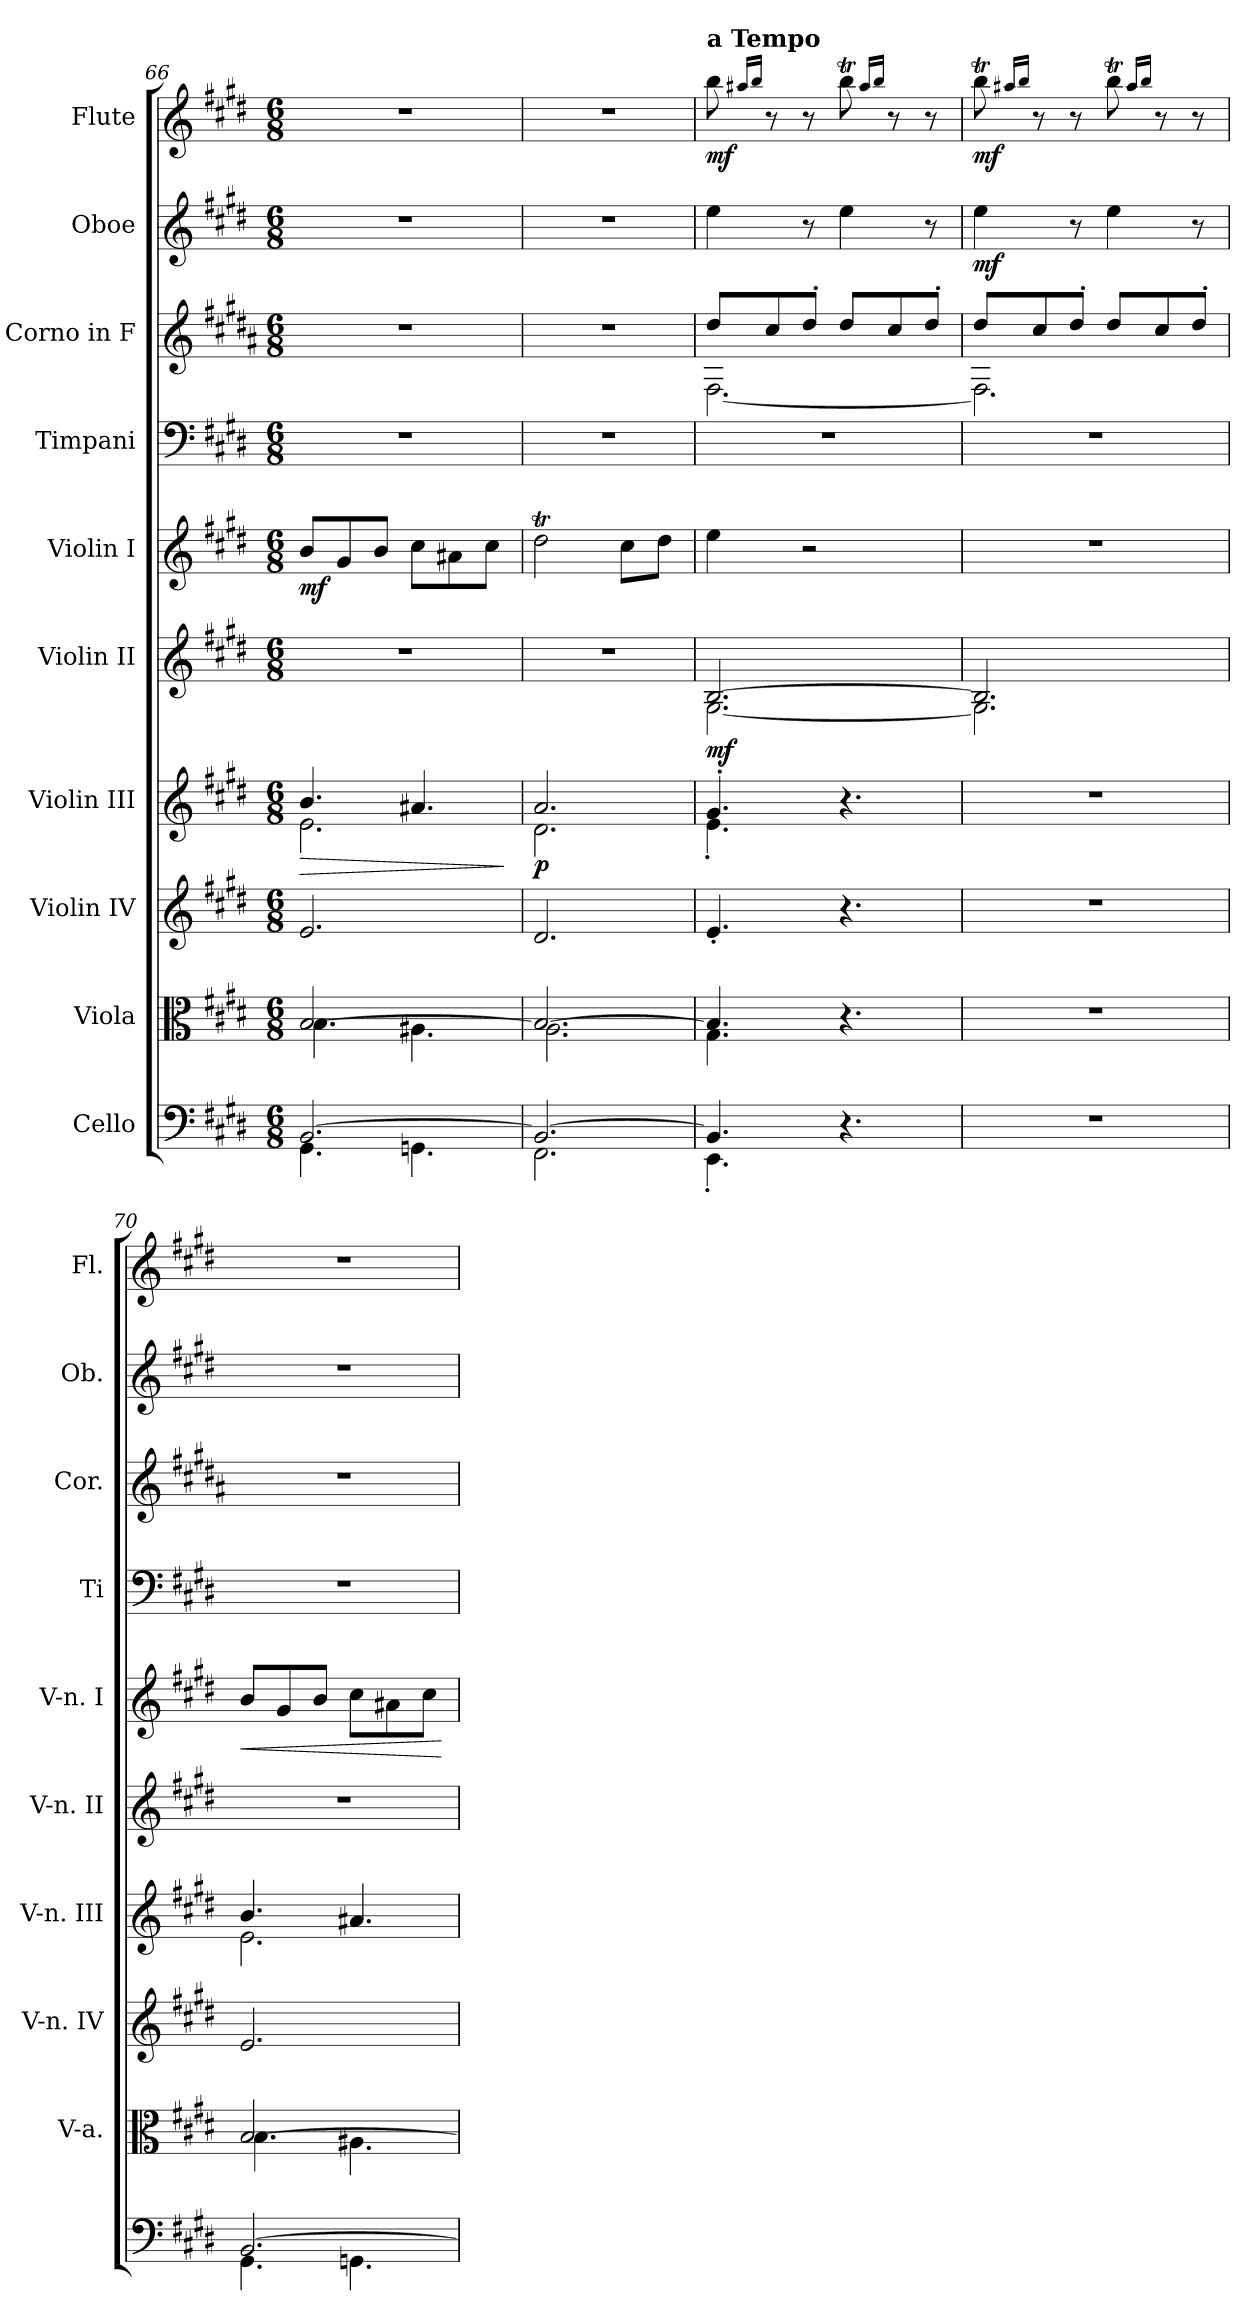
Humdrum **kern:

**kern	**kern	**kern	**kern	**dynam	**kern	**dynam	**kern	**dynam	**kern	**kern	**kern	**dynam	**kern	**dynam
*part10	*part9	*part8	*part7	*part7	*part6	*part6	*part5	*part5	*part4	*part3	*part2	*part2	*part1	*part1
*staff10	*staff9	*staff8	*staff7	*staff7	*staff6	*staff6	*staff5	*staff5	*staff4	*staff3	*staff2	*staff2	*staff1	*staff1
*I"Cello	*I"Viola	*I"Violin IV	*I"Violin III	*	*I"Violin II	*	*I"Violin I	*	*I"Timpani	*I"Corno in F	*I"Oboe	*	*I"Flute	*
*	*I'V-a.	*I'V-n. IV	*I'V-n. III	*	*I'V-n. II	*	*I'V-n. I	*	*I'Ti	*I'Cor.	*I'Ob.	*	*I'Fl.	*
*clefF4	*clefC3	*clefG2	*clefG2	*	*clefG2	*	*clefG2	*	*clefF4	*clefG2	*clefG2	*	*clefG2	*
*	*	*	*	*	*	*	*	*	*	*ITrd4c7	*	*	*	*
*k[f#c#g#d#]	*k[f#c#g#d#]	*k[f#c#g#d#]	*k[f#c#g#d#]	*	*k[f#c#g#d#]	*	*k[f#c#g#d#]	*	*k[f#c#g#d#]	*k[f#c#g#d#]	*k[f#c#g#d#]	*	*k[f#c#g#d#]	*
*M6/8	*M6/8	*M6/8	*M6/8	*	*M6/8	*	*M6/8	*	*M6/8	*M6/8	*M6/8	*	*M6/8	*
=66	=66	=66	=66	=66	=66	=66	=66	=66	=66	=66	=66	=66	=66	=66
*^	*^	*	*	*	*	*	*	*	*	*	*	*	*	*
!	!	!	!	!	!	!LO:HP:b	!	!	!	!LO:DY:b	!	!	!	!	!	!
*	*	*	*	*	*^	*	*	*	*	*	*	*	*	*	*	*
[2.BB/	4.GG#\	[2.B/	4.B\	2.e/	4.b/	2.e\	>	2.r	.	8b/L	mf	2.r	2.r	2.r	.	2.r	.
.	.	.	.	.	.	.	.	.	.	8g#/	.	.	.	.	.	.	.
.	.	.	.	.	.	.	.	.	.	8b/J	.	.	.	.	.	.	.
.	4.GGn\	.	4.A#X\	.	4.a#X/	.	.	.	.	8cc#\L	.	.	.	.	.	.	.
.	.	.	.	.	.	.	.	.	.	8a#X\	.	.	.	.	.	.	.
.	.	.	.	.	.	.	.	.	.	8cc#\J	.	.	.	.	.	.	.
*v	*v	*	*	*	*v	*v	*	*	*	*	*	*	*	*	*	*	*
*	*v	*v	*	*	*	*	*	*	*	*	*	*	*	*	*
.	.	.	.	]	.	.	.	.	.	.	.	.	.	.
=67	=67	=67	=67	=67	=67	=67	=67	=67	=67	=67	=67	=67	=67	=67
*^	*^	*	*^	*	*	*	*	*	*	*	*	*	*	*
!	!	!	!	!	!	!	!LO:DY:b	!	!	!	!	!	!	!	!	!	!
2.BB/_	2.FF#\	2.B/_	2.A\	2.d#/	2.a/	2.d#\	p	2.r	.	2dd#t\	.	2.r	2.r	2.r	.	2.r	.
.	.	.	.	.	.	.	.	.	.	8cc#\L	.	.	.	.	.	.	.
.	.	.	.	.	.	.	.	.	.	8dd#\J	.	.	.	.	.	.	.
!!LO:PB:g=z
=68	=68	=68	=68	=68	=68	=68	=68	=68	=68	=68	=68	=68	=68	=68	=68	=68	=68
*	*	*	*	*	*	*	*	*^	*	*	*	*	*^	*^	*	*	*
!	!	!	!	!	!	!	!	!	!	!	!	!	!	!	!	!	!	!	!LO:TX:a:B:t=a Tempo	!
!	!	!	!	!	!	!	!	!	!	!LO:DY:b	!	!	!	!	!	!	!	!LO:DY:b	!	!
!	!	!	!	!	!	!	!	!	!	!	!	!	!	!	!	!	!	!LO:DY:n=1:b	!	!LO:DY:b
4.BB/]	4.EE'\	4.B/]	4.G#\	4.e'/	4.g#'/	4.e'\	.	[2.B/	[2.G#\	mf	4ee\	.	2.r	8g#/L	[2.BB\	4ee\	4ryy	mf mf	8bb\	mf
.	.	.	.	.	.	.	.	.	.	.	.	.	.	.	.	.	.	.	16qaa#X/LL	.
.	.	.	.	.	.	.	.	.	.	.	.	.	.	.	.	.	.	.	16qbb/JJ	.
.	.	.	.	.	.	.	.	.	.	.	.	.	.	8f#/	.	.	.	.	8r	.
.	.	.	.	.	.	.	.	.	.	.	2r	.	.	8g#'/J	.	8r	8ryy	.	8r	.
4.r	4.ryy	4.r	4.ryy	4.r	4.r	4.ryy	.	.	.	.	.	.	.	8g#/L	.	4ee\	4ryy	.	8bbT\	.
.	.	.	.	.	.	.	.	.	.	.	.	.	.	.	.	.	.	.	16qaa#/LL	.
.	.	.	.	.	.	.	.	.	.	.	.	.	.	.	.	.	.	.	16qbb/JJ	.
.	.	.	.	.	.	.	.	.	.	.	.	.	.	8f#/	.	.	.	.	8r	.
.	.	.	.	.	.	.	.	.	.	.	.	.	.	8g#'/J	.	8r	8ryy	.	8r	.
*v	*v	*	*	*	*v	*v	*	*	*	*	*	*	*	*	*	*	*	*	*	*
*	*v	*v	*	*	*	*	*	*	*	*	*	*	*	*	*	*	*	*
=69	=69	=69	=69	=69	=69	=69	=69	=69	=69	=69	=69	=69	=69	=69	=69	=69	=69
!	!	!	!	!	!	!	!	!	!	!	!	!	!	!	!LO:DY:b	!	!LO:DY:b
2.r	2.r	2.r	2.r	.	2.B/]	2.G#\]	.	2.r	.	2.r	8g#/L	2.BB\]	4ee\	4ryy	mf	8bbT\	mf
.	.	.	.	.	.	.	.	.	.	.	.	.	.	.	.	16qaa#X/LL	.
.	.	.	.	.	.	.	.	.	.	.	.	.	.	.	.	16qbb/JJ	.
.	.	.	.	.	.	.	.	.	.	.	8f#/	.	.	.	.	8r	.
.	.	.	.	.	.	.	.	.	.	.	8g#'/J	.	8r	8ryy	.	8r	.
.	.	.	.	.	.	.	.	.	.	.	8g#/L	.	4ee\	4ryy	.	8bbT\	.
.	.	.	.	.	.	.	.	.	.	.	.	.	.	.	.	16qaa#/LL	.
.	.	.	.	.	.	.	.	.	.	.	.	.	.	.	.	16qbb/JJ	.
.	.	.	.	.	.	.	.	.	.	.	8f#/	.	.	.	.	8r	.
.	.	.	.	.	.	.	.	.	.	.	8g#'/J	.	8r	8ryy	.	8r	.
*	*	*	*	*	*v	*v	*	*	*	*	*v	*v	*	*	*	*	*
=70	=70	=70	=70	=70	=70	=70	=70	=70	=70	=70	=70	=70	=70	=70	=70
*^	*^	*	*^	*	*	*	*	*	*	*	*	*	*	*	*
!	!	!	!	!	!	!	!	!	!	!	!LO:HP:b	!	!	!	!	!	!	!
*	*	*	*	*	*	*	*	*	*	*	*	*	*	*v	*v	*	*	*
[2.BB/	4.GG#\	[2.B/	4.B\	2.e/	4.b/	2.e\	.	2.r	.	8b/L	<	2.r	2.r	2.r	.	2.r	.
.	.	.	.	.	.	.	.	.	.	8g#/	.	.	.	.	.	.	.
.	.	.	.	.	.	.	.	.	.	8b/J	.	.	.	.	.	.	.
.	4.GGn\	.	4.A#X\	.	4.a#X/	.	.	.	.	8cc#\L	.	.	.	.	.	.	.
.	.	.	.	.	.	.	.	.	.	8a#X\	.	.	.	.	.	.	.
.	.	.	.	.	.	.	.	.	.	8cc#\J	.	.	.	.	.	.	.
*v	*v	*	*	*	*v	*v	*	*	*	*	*	*	*	*	*	*	*
*	*v	*v	*	*	*	*	*	*	*	*	*	*	*	*	*
.	.	.	.	.	.	.	.	[	.	.	.	.	.	.
=	=	=	=	=	=	=	=	=	=	=	=	=	=	=
*-	*-	*-	*-	*-	*-	*-	*-	*-	*-	*-	*-	*-	*-	*-
